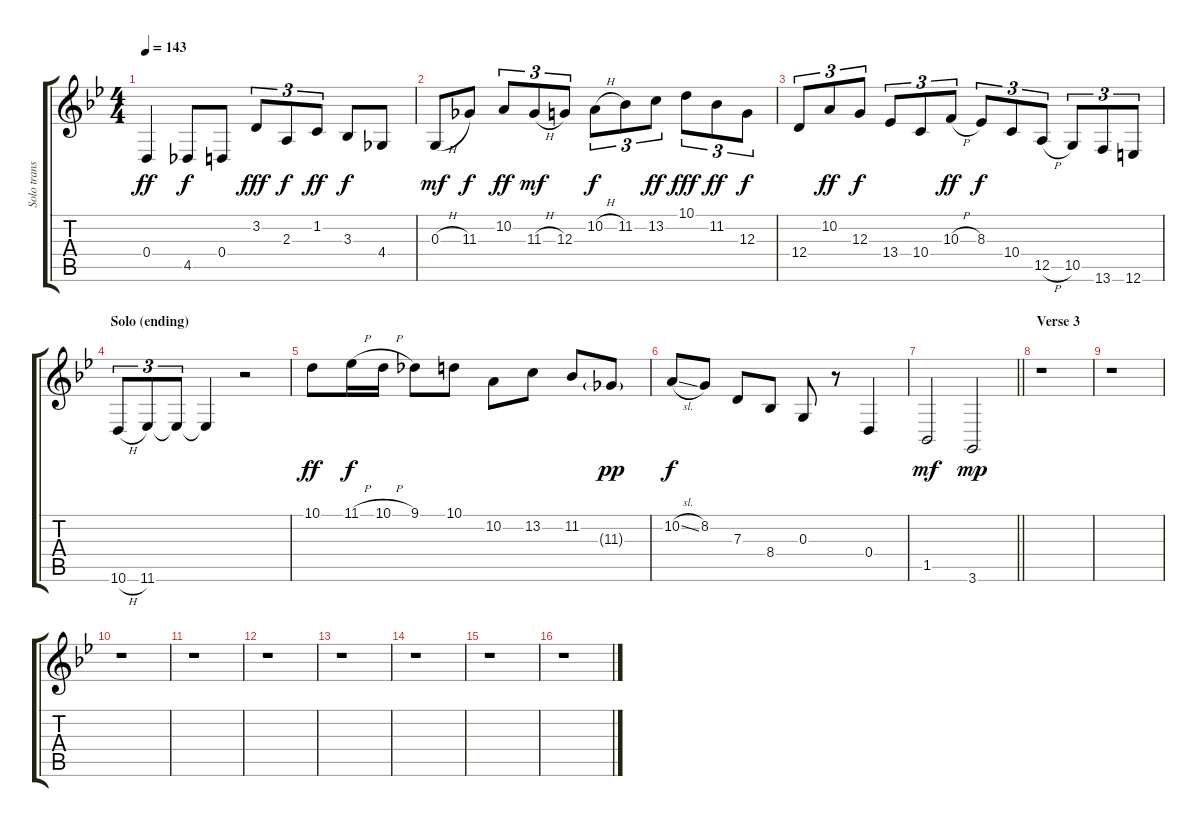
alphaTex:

\track ("Solo transcr. (see F5)" "Solo trans") {instrument steeldrums}
\staff {score tabs}
\tuning (E4 B3 G3 D3 A2 E2) {hide}
\ts (4 4)
\tempo 143
\clef g2
\ks gminor
0.4.4{dy ff} 4.5.8{dy f} 0.4.8 3.2.8{tu (3 2) dy fff} 2.3.8{tu (3 2) dy f} 1.2.8{tu (3 2) dy ff} 3.3.8{dy f} 4.4.8 |
0.3{h}.8{dy mf} 11.3.8{dy f} 10.2.8{tu (3 2) dy ff} 11.3{h}.8{tu (3 2) dy mf} 12.3.8{tu (3 2)} 10.2{h}.8{tu (3 2) dy f} 11.2.8{tu (3 2)} 13.2.8{tu (3 2) dy ff} 10.1.8{tu (3 2) dy fff} 11.2.8{tu (3 2) dy ff} 12.3.8{tu (3 2) dy f} |
12.4.8{tu (3 2)} 10.2.8{tu (3 2) dy ff} 12.3.8{tu (3 2) dy f} 13.4.8{tu (3 2)} 10.4.8{tu (3 2)} 10.3{h}.8{tu (3 2) dy ff} 8.3.8{tu (3 2) dy f} 10.4.8{tu (3 2)} 12.5{h}.8{tu (3 2)} 10.5.8{tu (3 2)} 13.6.8{tu (3 2)} 12.6.8{tu (3 2)} |
\section ("" "Solo (ending)")
10.6{h}.8{tu (3 2)} 11.6.8{tu (3 2)} 11.6{t}.8{tu (3 2)} 11.6{t}.4 r.2 |
10.1.8{dy ff} 11.1{h}.16{dy f} 10.1{h}.16 9.1.8 10.1.8 10.2.8 13.2.8 11.2.8 11.3{g}.8{dy pp} |
10.2{sl}.8{dy f} 8.2.8 7.3.8 8.4.8 0.3.8 r.8 0.4.4 |
\barLineRight lightlight
1.5.2{dy mf} 3.6.2{dy mp} |
\section ("" "Verse 3")
r.1 |
r.1 |
r.1 |
r.1 |
r.1 |
r.1 |
r.1 |
r.1 |
r.1
